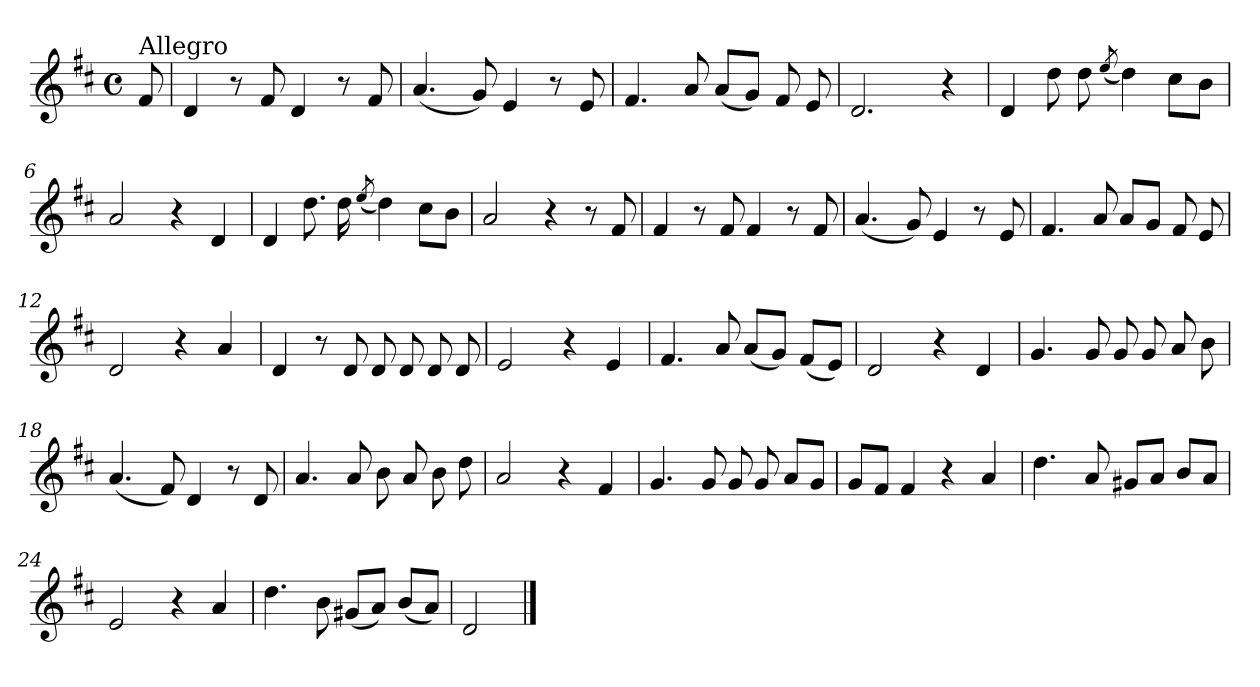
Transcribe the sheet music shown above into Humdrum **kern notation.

**kern
*part1
*staff1
*clefG2
*k[f#c#]
*D:
*M4/4
*met(c)
=
!LO:TX:a:t=Allegro
8f#/
=1
4d/
8r
8f#/
4d/
8r
8f#/
=2
(<4.a/
8g/)
4e/
8r
8e/
=3
4.f#/
8a/
(<8a/L
8g/J)
8f#/
8e/
=4
2.d/
4r
!!LO:LB:g=z
=5
4d/
8dd\
8dd\
(<8qee/
4dd\)
8cc#\L
8b\J
=6
2a/
4r
4d/
=7
4d/
8.dd\
16dd\
(<8qee/
4dd\)
8cc#\L
8b\J
=8
2a/
4r
8r
8f#/
=9
4f#/
8r
8f#/
4f#/
8r
8f#/
!!LO:LB:g=z
=10
(<4.a/
8g/)
4e/
8r
8e/
=11
4.f#/
8a/
8a/L
8g/J
8f#/
8e/
=12
2d/
4r
4a/
=13
4d/
8r
8d/
8d/
8d/
8d/
8d/
=14
2e/
4r
4e/
!!LO:LB:g=z
=15
4.f#/
8a/
(<8a/L
8g/J)
(<8f#/L
8e/J)
=16
2d/
4r
4d/
=17
4.g/
8g/
8g/
8g/
8a/
8b\
=18
(<4.a/
8f#/)
4d/
8r
8d/
=19
4.a/
8a/
8b\
8a/
8b\
8dd\
!!LO:LB:g=z
=20
2a/
4r
4f#/
=21
4.g/
8g/
8g/
8g/
8a/L
8g/J
=22
8g/L
8f#/J
4f#/
4r
4a/
=23
4.dd\
8a/
8g#X/L
8a/J
8b/L
8a/J
=24
2e/
4r
4a/
!!LO:LB:g=z
=25
4.dd\
8b\
(<8g#X/L
8a/J)
(<8b/L
8a/J)
=26
2d/
==
*-
